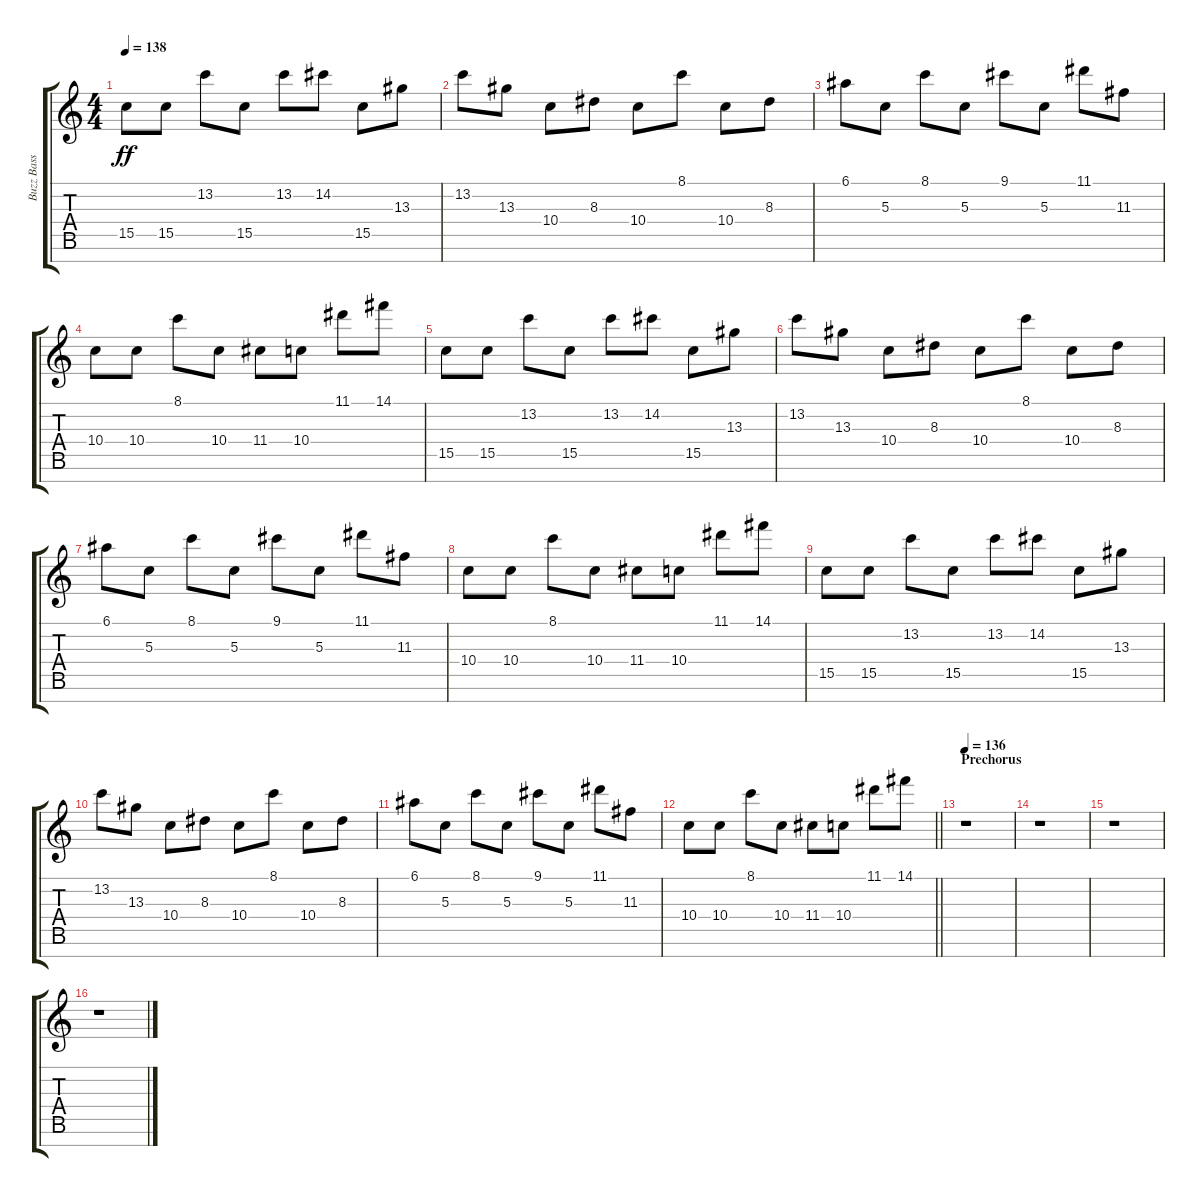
\track ("Buzz Bass Arp" "Buzz Bass ") {instrument slapbass1}
\staff {score tabs}
\tuning (E4 B3 G3 D3 A2 E2 B1) {hide}
\ts (4 4)
\tempo 138
\clef g2
\ks c
15.5.8{dy ff} 15.5.8 13.2.8 15.5.8 13.2.8 14.2.8 15.5.8 13.3.8 |
13.2.8 13.3.8 10.4.8 8.3.8 10.4.8 8.1.8 10.4.8 8.3.8 |
6.1.8 5.3.8 8.1.8 5.3.8 9.1.8 5.3.8 11.1.8 11.3.8 |
10.4.8 10.4.8 8.1.8 10.4.8 11.4.8 10.4.8 11.1.8 14.1.8 |
15.5.8 15.5.8 13.2.8 15.5.8 13.2.8 14.2.8 15.5.8 13.3.8 |
13.2.8 13.3.8 10.4.8 8.3.8 10.4.8 8.1.8 10.4.8 8.3.8 |
6.1.8 5.3.8 8.1.8 5.3.8 9.1.8 5.3.8 11.1.8 11.3.8 |
10.4.8 10.4.8 8.1.8 10.4.8 11.4.8 10.4.8 11.1.8 14.1.8 |
15.5.8 15.5.8 13.2.8 15.5.8 13.2.8 14.2.8 15.5.8 13.3.8 |
13.2.8 13.3.8 10.4.8 8.3.8 10.4.8 8.1.8 10.4.8 8.3.8 |
6.1.8 5.3.8 8.1.8 5.3.8 9.1.8 5.3.8 11.1.8 11.3.8 |
\barLineRight lightlight
10.4.8 10.4.8 8.1.8 10.4.8 11.4.8 10.4.8 11.1.8 14.1.8 |
\section ("" "Prechorus")
\tempo 136
r.1 |
r.1 |
r.1 |
r.1
